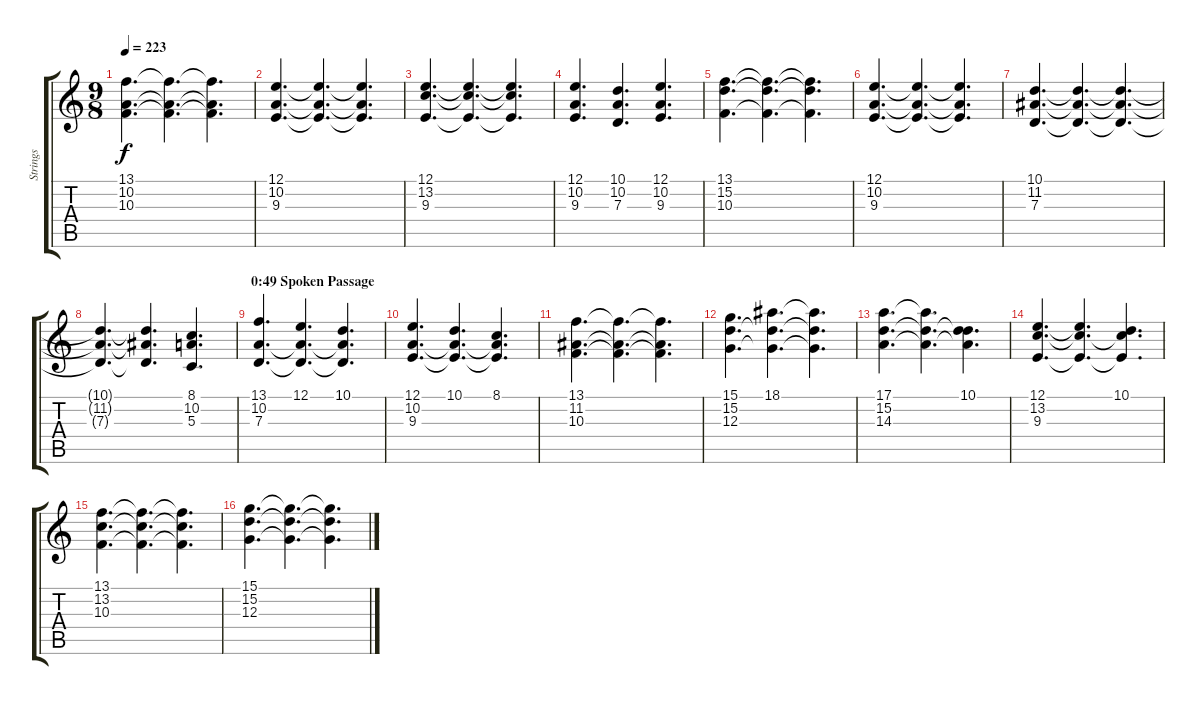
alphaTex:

\track ("Strings" "Strings") {instrument stringensemble1}
\staff {score tabs}
\tuning (E4 B3 G3 D3 A2 E2) {hide}
\ts (9 8)
\tempo 223
\clef g2
\ks c
(13.1 10.2 10.3).4{d dy f} (13.1{t} 10.2{t} 10.3{t}).4{d} (13.1{t} 10.2{t} 10.3{t}).4{d} |
(12.1 10.2 9.3).4{d} (12.1{t} 10.2{t} 9.3{t}).4{d} (12.1{t} 10.2{t} 9.3{t}).4{d} |
(12.1 13.2 9.3).4{d} (12.1{t} 13.2{t} 9.3{t}).4{d} (12.1{t} 13.2{t} 9.3{t}).4{d} |
(12.1 10.2 9.3).4{d} (10.1 10.2 7.3).4{d} (12.1 10.2 9.3).4{d} |
(13.1 15.2 10.3).4{d} (13.1{t} 15.2{t} 10.3{t}).4{d} (13.1{t} 15.2{t} 10.3{t}).4{d} |
(12.1 10.2 9.3).4{d} (12.1{t} 10.2{t} 9.3{t}).4{d} (12.1{t} 10.2{t} 9.3{t}).4{d} |
(10.1 11.2 7.3).4{d} (10.1{t} 11.2{t} 7.3{t}).4{d} (10.1{t} 11.2{t} 7.3{t}).4{d} |
(10.1{t} 11.2{t} 7.3{t}).4{d} (10.1{t} 11.2{t} 7.3{t}).4{d} (8.1 10.2 5.3).4{d} |
\section ("" "0:49 Spoken Passage")
(13.1 10.2 7.3).4{d} (12.1 10.2{t} 7.3{t}).4{d} (10.1 10.2{t} 7.3{t}).4{d} |
(12.1 10.2 9.3).4{d} (10.1 10.2{t} 9.3{t}).4{d} (8.1 10.2{t} 9.3{t}).4{d} |
(13.1 11.2 10.3).4{d} (13.1{t} 11.2{t} 10.3{t}).4{d} (13.1{t} 11.2{t} 10.3{t}).4{d} |
(15.1 15.2 12.3).4{d} (18.1 15.2{t} 12.3{t}).4{d} (18.1{t} 15.2{t} 12.3{t}).4{d} |
(17.1 15.2 14.3).4{d} (17.1{t} 15.2{t} 14.3{t}).4{d} (10.1 15.2{t} 14.3{t}).4{d} |
(12.1 13.2 9.3).4{d} (12.1{t} 13.2{t} 9.3{t}).4{d} (10.1 13.2{t} 9.3{t}).4{d} |
(13.1 13.2 10.3).4{d} (13.1{t} 13.2{t} 10.3{t}).4{d} (13.1{t} 13.2{t} 10.3{t}).4{d} |
(15.1 15.2 12.3).4{d} (15.1{t} 15.2{t} 12.3{t}).4{d} (15.1{t} 15.2{t} 12.3{t}).4{d}
